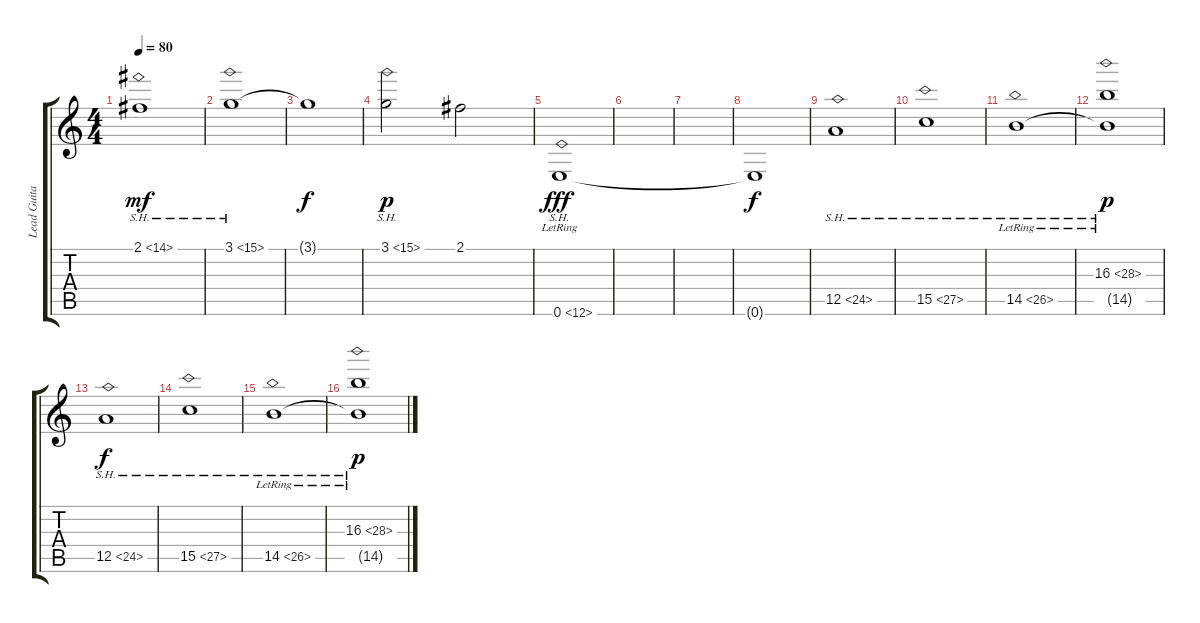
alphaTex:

\track ("Lead Guitar (jón şor birgisson)" "Lead Guita") {instrument distortionguitar}
\staff {score tabs}
\tuning (E4 B3 G3 D3 A2 E2) {hide}
\ts (4 4)
\tempo 80
\clef g2
\ks c
2.1{sh 12}.1{dy mf} |
3.1{sh 12}.1 |
3.1{t}.1{dy f} |
3.1{sh 12}.2{dy p} 2.1.2 |
0.6{sh 12 lr}.1{dy fff} |
|
|
0.6{t}.1{dy f} |
12.5{sh 12}.1 |
15.5{sh 12}.1 |
14.5{sh 12 lr}.1 |
(16.3{sh 12 lr} 14.5{t}).1{dy p} |
12.5{sh 12}.1{dy f} |
15.5{sh 12}.1 |
14.5{sh 12 lr}.1 |
(16.3{sh 12 lr} 14.5{t}).1{dy p}
